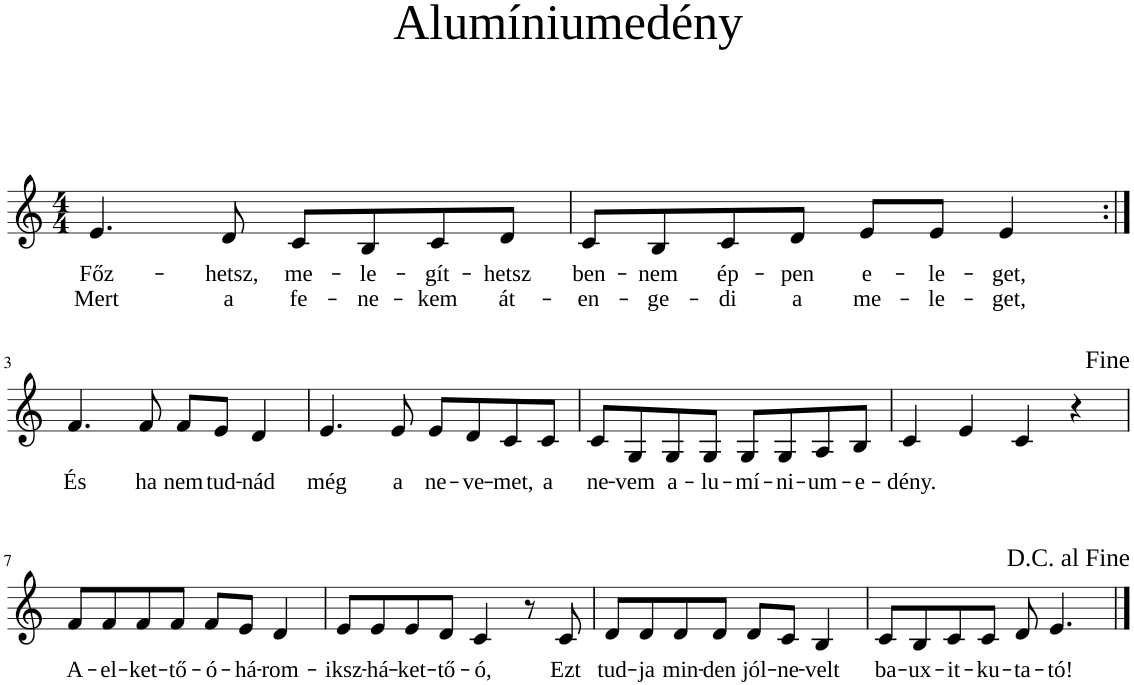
**kern	**text	**text
*part1	*part1	*part1
*staff1	*staff1	*staff1
*I"Piano	*	*
*I'Pno	*	*
*clefG2	*	*
*k[]	*	*
*M4/4	*	*
=1	=1	=1
!	!LO:LY:b	!LO:LY:b
4.e/	Főz-	Mert
!	!LO:LY:b	!LO:LY:b
8d/	-hetsz,	a
!	!LO:LY:b	!LO:LY:b
8c/L	me-	fe-
!	!LO:LY:b	!LO:LY:b
8B/	-le-	-ne-
!	!LO:LY:b	!LO:LY:b
8c/	-gít-	-kem
!	!LO:LY:b	!LO:LY:b
8d/J	-hetsz	át-
=2	=2	=2
!	!LO:LY:b	!LO:LY:b
8c/L	ben-	-en-
!	!LO:LY:b	!LO:LY:b
8B/	-nem	-ge-
!	!LO:LY:b	!LO:LY:b
8c/	ép-	-di
!	!LO:LY:b	!LO:LY:b
8d/J	-pen	a
!	!LO:LY:b	!LO:LY:b
8e/L	e-	me-
!	!LO:LY:b	!LO:LY:b
8e/J	-le-	-le-
!	!LO:LY:b	!LO:LY:b
4e/	-get,	-get,
!!LO:LB:g=z
=3:|!	=3:|!	=3:|!
!	!LO:LY:b	!
4.f/	És	.
!	!LO:LY:b	!
8f/	ha	.
!	!LO:LY:b	!
8f/L	nem	.
!	!LO:LY:b	!
8e/J	tud-	.
!	!LO:LY:b	!
4d/	-nád	.
=4	=4	=4
!	!LO:LY:b	!
4.e/	még	.
!	!LO:LY:b	!
8e/	a	.
!	!LO:LY:b	!
8e/L	ne-	.
!	!LO:LY:b	!
8d/	-ve-	.
!	!LO:LY:b	!
8c/	-met,	.
!	!LO:LY:b	!
8c/J	a	.
=5	=5	=5
!	!LO:LY:b	!
8c/L	ne-	.
!	!LO:LY:b	!
8G/	-vem	.
!	!LO:LY:b	!
8G/	a-	.
!	!LO:LY:b	!
8G/J	lu-	.
!	!LO:LY:b	!
8G/L	-mí-	.
!	!LO:LY:b	!
8G/	-ni-	.
!	!LO:LY:b	!
8A/	-um-	.
!	!LO:LY:b	!
8B/J	-e-	.
=6	=6	=6
!	!LO:LY:b	!
4c/	-dény.	.
4e/	.	.
4c/	.	.
4r	.	.
!LO:TX:a:t=<font face="Times New Roman"/>Fine	!	!
!!LO:LB:g=z
=7	=7	=7
!	!LO:LY:b	!
8f/L	A-	.
!	!LO:LY:b	!
8f/	-el-	.
!	!LO:LY:b	!
8f/	-ket-	.
!	!LO:LY:b	!
8f/J	-tő-	.
!	!LO:LY:b	!
8f/L	ó-	.
!	!LO:LY:b	!
8e/J	há-	.
!	!LO:LY:b	!
4d/	rom-	.
=8	=8	=8
!	!LO:LY:b	!
8e/L	iksz-	.
!	!LO:LY:b	!
8e/	há-	.
!	!LO:LY:b	!
8e/	-ket-	.
!	!LO:LY:b	!
8d/J	-tő-	.
!	!LO:LY:b	!
4c/	-ó,	.
8r	.	.
!	!LO:LY:b	!
8c/	Ezt	.
=9	=9	=9
!	!LO:LY:b	!
8d/L	tud-	.
!	!LO:LY:b	!
8d/	-ja	.
!	!LO:LY:b	!
8d/	min-	.
!	!LO:LY:b	!
8d/J	-den	.
!	!LO:LY:b	!
8d/L	jól-	.
!	!LO:LY:b	!
8c/J	-ne-	.
!	!LO:LY:b	!
4B/	-velt	.
=10	=10	=10
!	!LO:LY:b	!
8c/L	ba-	.
!	!LO:LY:b	!
8B/	-ux-	.
!	!LO:LY:b	!
8c/	-it-	.
!	!LO:LY:b	!
8c/J	-ku-	.
!	!LO:LY:b	!
8d/	-ta-	.
!	!LO:LY:b	!
4.e/	-tó!	.
!LO:TX:a:t=<font face="Times New Roman"/>D.C. al Fine	!	!
==	==	==
*-	*-	*-
